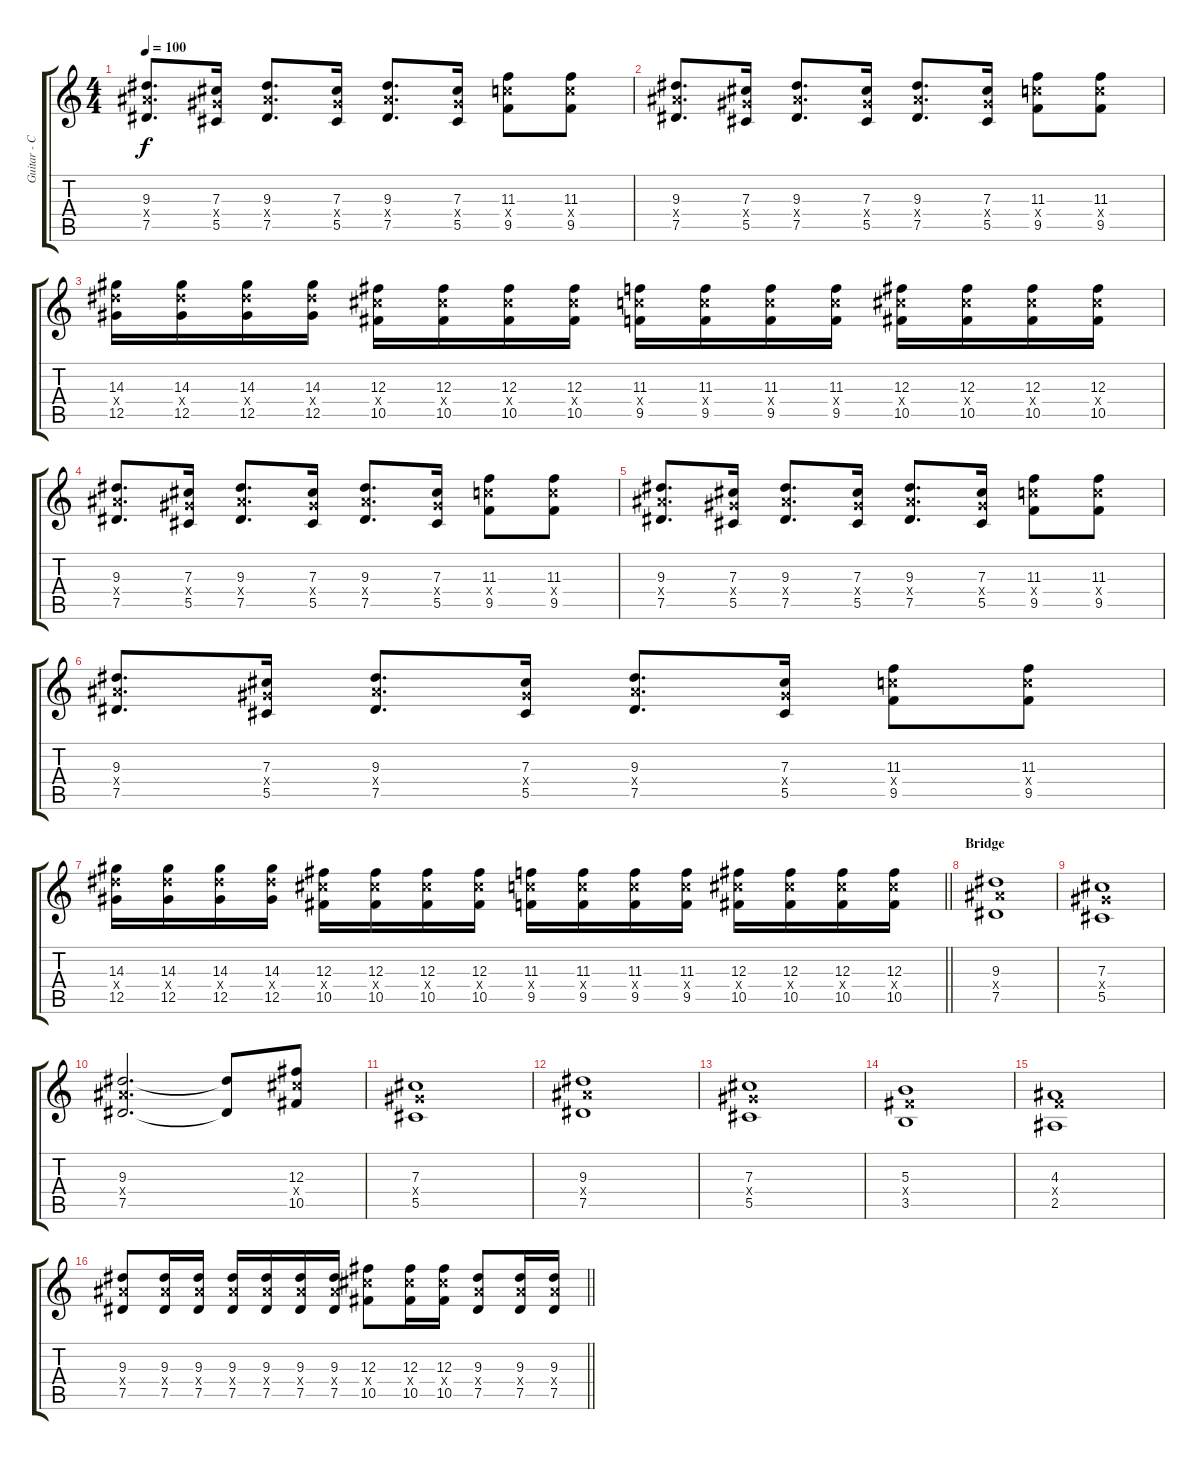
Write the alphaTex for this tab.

\track ("Guitar - Chris" "Guitar - C") {instrument distortionguitar}
\staff {score tabs}
\tuning (Eb4 Bb3 Gb3 Db3 Ab2 Eb2) {hide}
\ts (4 4)
\tempo 100
\clef g2
\ks c
(9.3 9.4{x} 7.5).8{d dy f} (7.3 7.4{x} 5.5).16 (9.3 9.4{x} 7.5).8{d} (7.3 7.4{x} 5.5).16 (9.3 9.4{x} 7.5).8{d} (7.3 7.4{x} 5.5).16 (11.3 11.4{x} 9.5).8 (11.3 11.4{x} 9.5).8 |
(9.3 9.4{x} 7.5).8{d} (7.3 7.4{x} 5.5).16 (9.3 9.4{x} 7.5).8{d} (7.3 7.4{x} 5.5).16 (9.3 9.4{x} 7.5).8{d} (7.3 7.4{x} 5.5).16 (11.3 11.4{x} 9.5).8 (11.3 11.4{x} 9.5).8 |
(14.3 14.4{x} 12.5).16 (14.3 14.4{x} 12.5).16 (14.3 14.4{x} 12.5).16 (14.3 14.4{x} 12.5).16 (12.3 12.4{x} 10.5).16 (12.3 12.4{x} 10.5).16 (12.3 12.4{x} 10.5).16 (12.3 12.4{x} 10.5).16 (11.3 11.4{x} 9.5).16 (11.3 11.4{x} 9.5).16 (11.3 11.4{x} 9.5).16 (11.3 11.4{x} 9.5).16 (12.3 12.4{x} 10.5).16 (12.3 12.4{x} 10.5).16 (12.3 12.4{x} 10.5).16 (12.3 12.4{x} 10.5).16 |
(9.3 9.4{x} 7.5).8{d} (7.3 7.4{x} 5.5).16 (9.3 9.4{x} 7.5).8{d} (7.3 7.4{x} 5.5).16 (9.3 9.4{x} 7.5).8{d} (7.3 7.4{x} 5.5).16 (11.3 11.4{x} 9.5).8 (11.3 11.4{x} 9.5).8 |
(9.3 9.4{x} 7.5).8{d} (7.3 7.4{x} 5.5).16 (9.3 9.4{x} 7.5).8{d} (7.3 7.4{x} 5.5).16 (9.3 9.4{x} 7.5).8{d} (7.3 7.4{x} 5.5).16 (11.3 11.4{x} 9.5).8 (11.3 11.4{x} 9.5).8 |
(9.3 9.4{x} 7.5).8{d} (7.3 7.4{x} 5.5).16 (9.3 9.4{x} 7.5).8{d} (7.3 7.4{x} 5.5).16 (9.3 9.4{x} 7.5).8{d} (7.3 7.4{x} 5.5).16 (11.3 11.4{x} 9.5).8 (11.3 11.4{x} 9.5).8 |
\barLineRight lightlight
(14.3 14.4{x} 12.5).16 (14.3 14.4{x} 12.5).16 (14.3 14.4{x} 12.5).16 (14.3 14.4{x} 12.5).16 (12.3 12.4{x} 10.5).16 (12.3 12.4{x} 10.5).16 (12.3 12.4{x} 10.5).16 (12.3 12.4{x} 10.5).16 (11.3 11.4{x} 9.5).16 (11.3 11.4{x} 9.5).16 (11.3 11.4{x} 9.5).16 (11.3 11.4{x} 9.5).16 (12.3 12.4{x} 10.5).16 (12.3 12.4{x} 10.5).16 (12.3 12.4{x} 10.5).16 (12.3 12.4{x} 10.5).16 |
\section ("" "Bridge")
(9.3 9.4{x} 7.5).1 |
(7.3 7.4{x} 5.5).1 |
(9.3 9.4{x} 7.5).2{d} (9.3{t} 7.5{t}).8 (12.3 12.4{x} 10.5).8 |
(7.3 7.4{x} 5.5).1 |
(9.3 9.4{x} 7.5).1 |
(7.3 7.4{x} 5.5).1 |
(5.3 5.4{x} 3.5).1 |
(4.3 4.4{x} 2.5).1 |
\barLineRight lightlight
(9.3 9.4{x} 7.5).8 (9.3 9.4{x} 7.5).16 (9.3 9.4{x} 7.5).16 (9.3 9.4{x} 7.5).16 (9.3 9.4{x} 7.5).16 (9.3 9.4{x} 7.5).16 (9.3 9.4{x} 7.5).16 (12.3 12.4{x} 10.5).8 (12.3 12.4{x} 10.5).16 (12.3 12.4{x} 10.5).16 (9.3 9.4{x} 7.5).8 (9.3 9.4{x} 7.5).16 (9.3 9.4{x} 7.5).16
